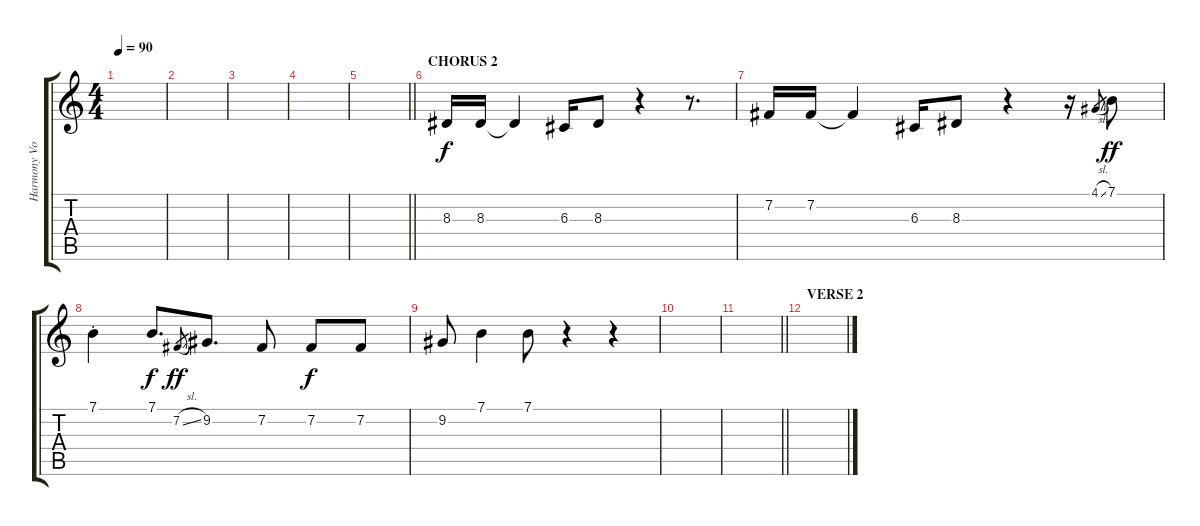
\track ("Harmony Vocal" "Harmony Vo") {instrument baritonesax}
\staff {score tabs}
\tuning (E4 B3 G3 D3 A2 E2) {hide}
\ts (4 4)
\tempo 90
\clef g2
\ks c
|
|
|
|
\barLineRight lightlight
|
\section ("" "CHORUS 2")
8.3.16 8.3.16 8.3{t}.4 6.3.16 8.3.8 r.4 r.8{d} |
7.2.16 7.2.16 7.2{t}.4 6.3.16 8.3.8 r.4 r.16 4.1{sl}.8{gr} 7.1.8{dy ff} |
7.1{st}.4 7.1.8{d dy f} 7.2{sl}.8{gr dy ff} 9.2.8{d} 7.2.8 7.2.8{dy f} 7.2.8 |
9.2.8 7.1.4 7.1.8 r.4 r.4 |
|
\barLineRight lightlight
|
\section ("" "VERSE 2")
